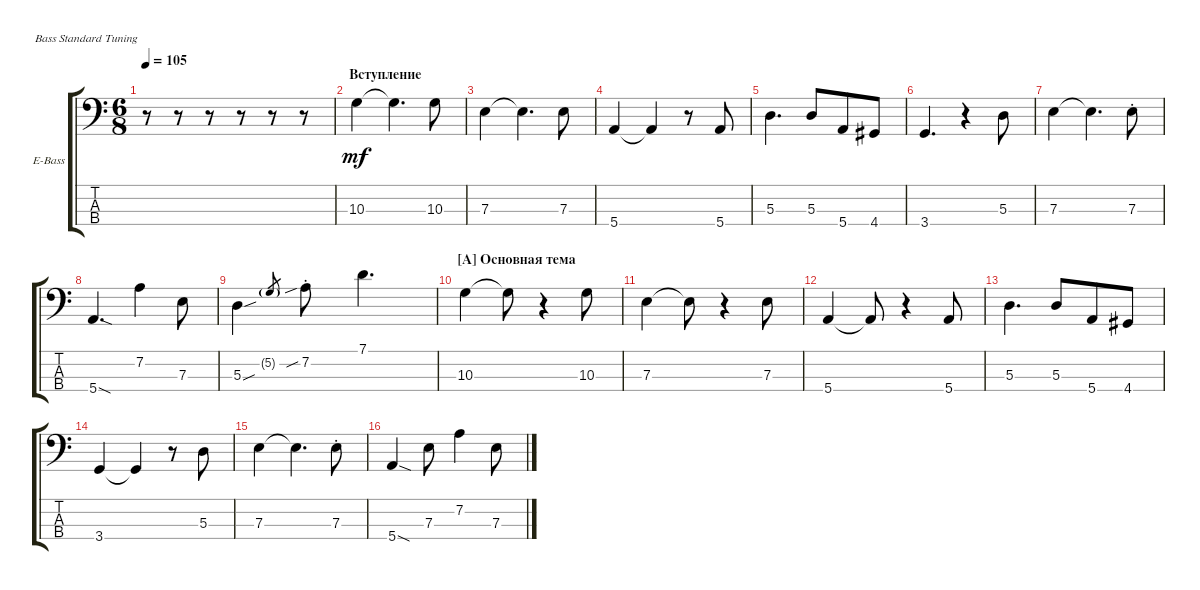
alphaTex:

\defaultSystemsLayout 4
\bracketExtendMode groupsimilarinstruments
\firstSystemTrackNameOrientation horizontal
\otherSystemsTrackNameOrientation horizontal
\track ("Bass" "E-Bass") {instrument electricbassfinger}
\staff {score tabs}
\tuning (G2 D2 A1 E1)
\ts (6 8)
\tempo 105
\clef f4
\ks c
r.8{dy mf instrument electricbassfinger} r.8 r.8 r.8 r.8 r.8 |
\section ("" "Вступление")
10.3.4 10.3{t}.4{d} 10.3.8 |
7.3.4 7.3{t}.4{d} 7.3.8 |
5.4.4 5.4{t}.4 r.8 5.4.8 |
5.3.4{d} 5.3.8 5.4.8 4.4.8 |
3.4.4{d} r.4 5.3.8 |
7.3.4 7.3{t}.4{d} 7.3{st}.8 |
5.4{sod}.4{d} 7.2.4 7.3.8 |
5.3{sou}.4 5.2{g}.8{gr} 7.2{sib st}.8 7.1.4{d} |
\section ("A" "Основная тема")
10.3.4 10.3{t}.8 r.4 10.3.8 |
7.3.4 7.3{t}.8 r.4 7.3.8 |
5.4.4 5.4{t}.8 r.4 5.4.8 |
5.3.4{d} 5.3.8 5.4.8 4.4.8 |
3.4.4 3.4{t}.4 r.8 5.3.8 |
7.3.4 7.3{t}.4{d} 7.3{st}.8 |
5.4{sod}.4 7.3.8 7.2.4 7.3.8
